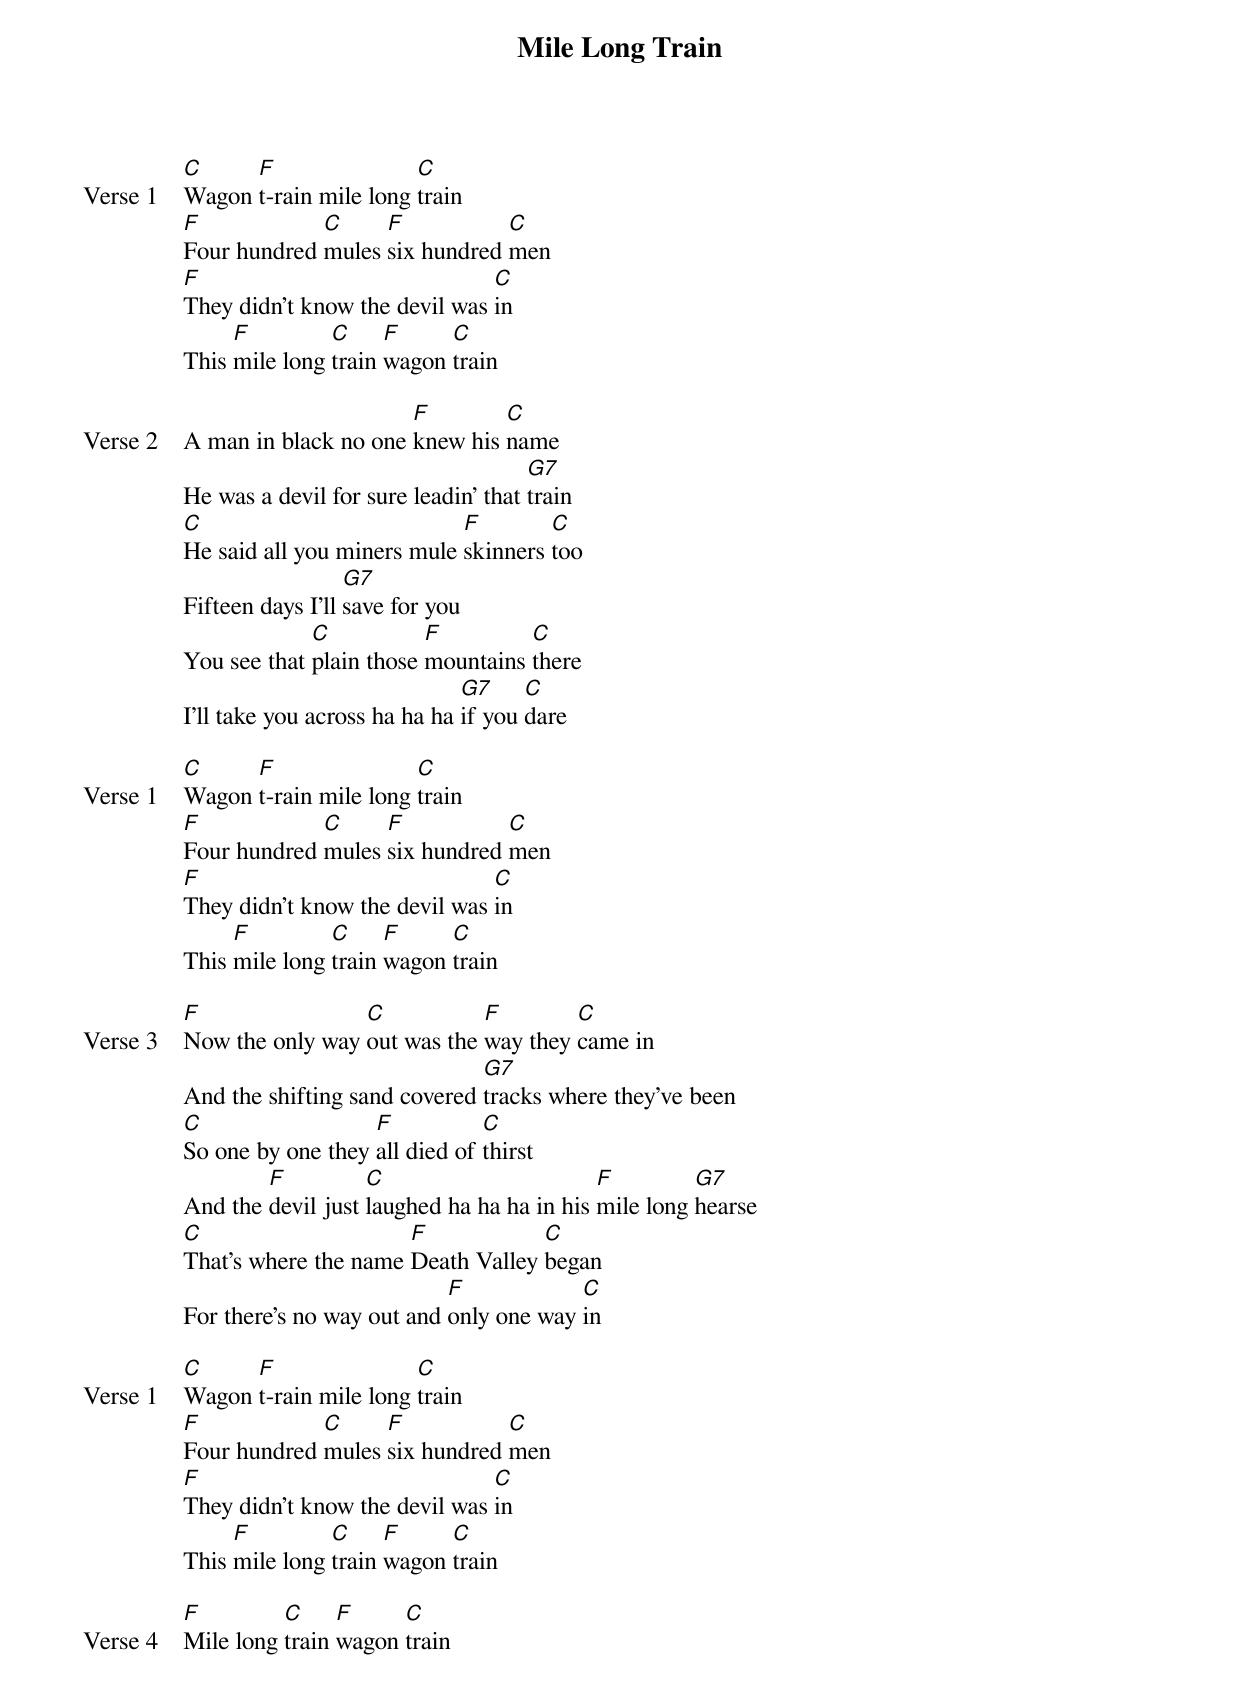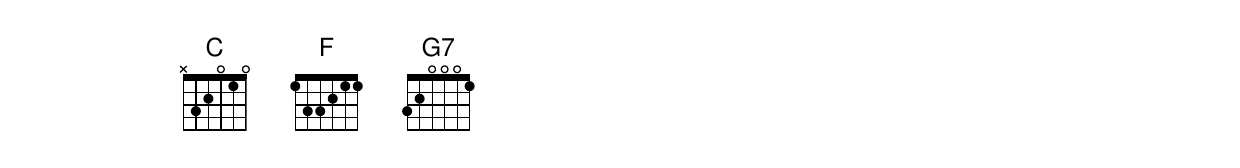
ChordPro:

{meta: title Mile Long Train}
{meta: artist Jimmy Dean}
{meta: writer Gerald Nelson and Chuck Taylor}

{start_of_verse: Verse 1}
[C]Wagon [F]t-rain mile long [C]train
[F]Four hundred [C]mules [F]six hundred [C]men
[F]They didn't know the devil was [C]in
This [F]mile long [C]train [F]wagon [C]train
{end_of_verse}

{start_of_verse: Verse 2}
A man in black no one [F]knew his [C]name
He was a devil for sure leadin’ that [G7]train
[C]He said all you miners mule [F]skinners [C]too
Fifteen days I'll [G7]save for you
You see that [C]plain those [F]mountains [C]there
I'll take you across ha ha ha [G7]if you [C]dare
{end_of_verse}

{start_of_verse: Verse 1}
[C]Wagon [F]t-rain mile long [C]train
[F]Four hundred [C]mules [F]six hundred [C]men
[F]They didn't know the devil was [C]in
This [F]mile long [C]train [F]wagon [C]train
{end_of_verse}

{start_of_verse: Verse 3}
[F]Now the only way [C]out was the [F]way they [C]came in
And the shifting sand covered [G7]tracks where they've been
[C]So one by one they [F]all died of [C]thirst
And the [F]devil just [C]laughed ha ha ha in his [F]mile long [G7]hearse
[C]That's where the name [F]Death Valley [C]began
For there's no way out and [F]only one way [C]in
{end_of_verse}

{start_of_verse: Verse 1}
[C]Wagon [F]t-rain mile long [C]train
[F]Four hundred [C]mules [F]six hundred [C]men
[F]They didn't know the devil was [C]in
This [F]mile long [C]train [F]wagon [C]train
{end_of_verse}

{start_of_verse: Verse 4}
[F]Mile long [C]train [F]wagon [C]train
{end_of_verse}
